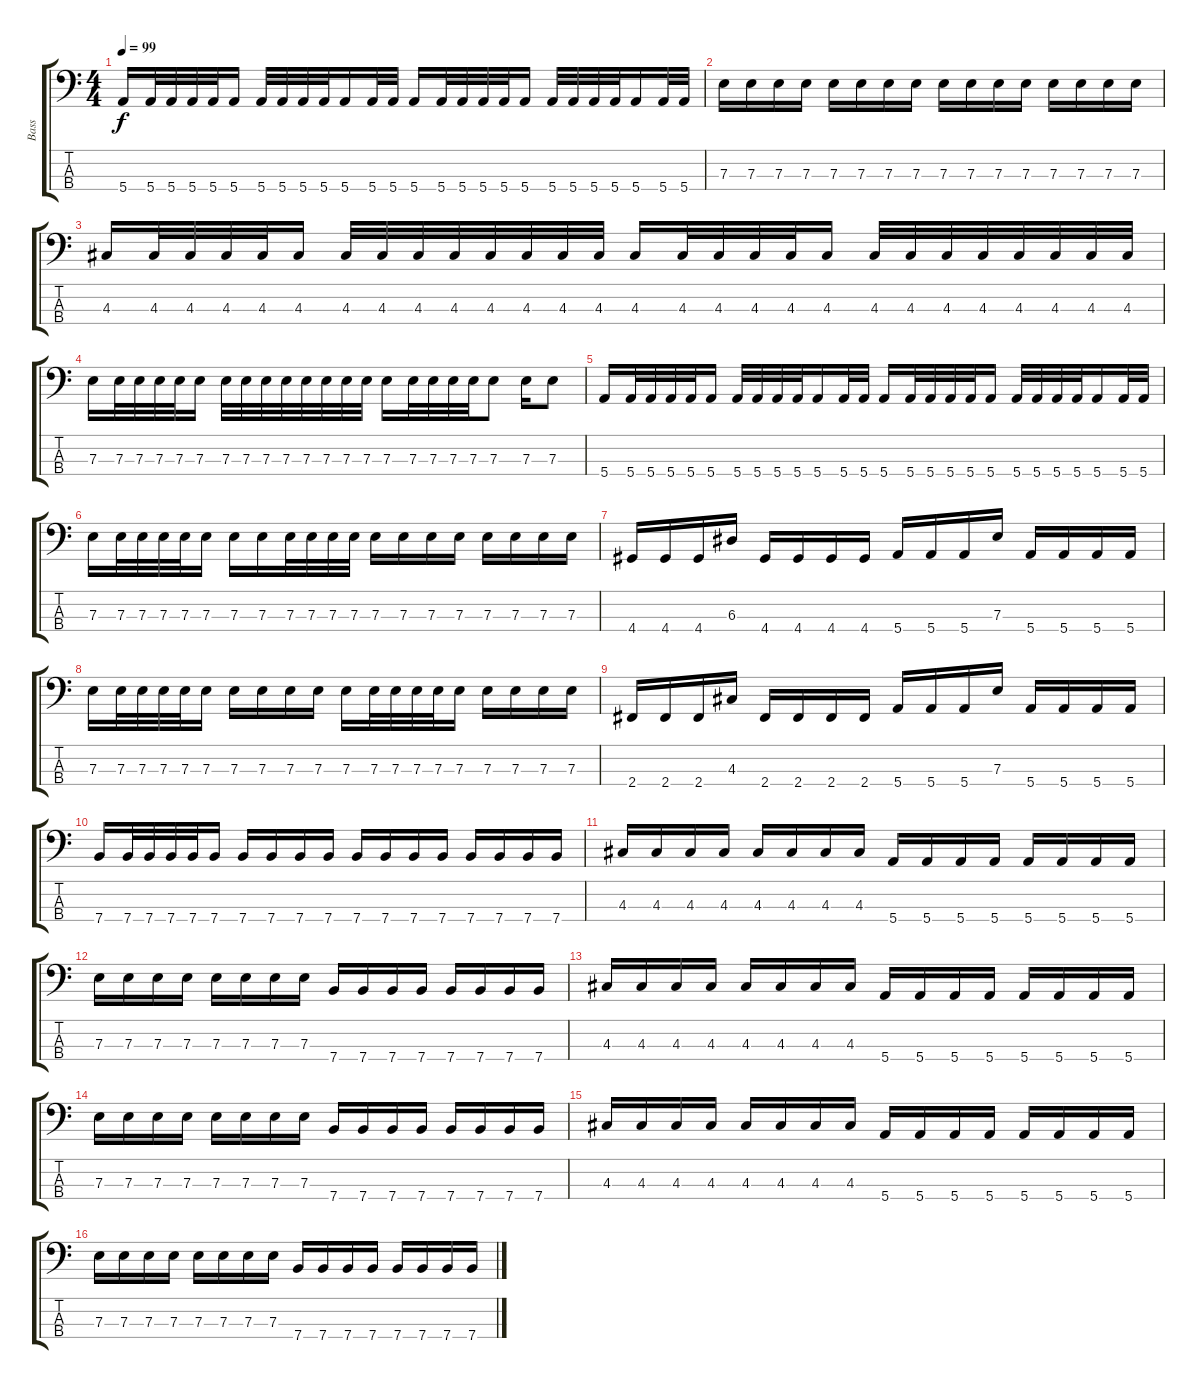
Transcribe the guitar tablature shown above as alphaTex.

\track ("Bass" "Bass") {instrument electricbasspick}
\staff {score tabs}
\tuning (G2 D2 A1 E1) {hide}
\ts (4 4)
\tempo 99
\clef f4
\ks c
5.4.16{dy f} 5.4.32 5.4.32 5.4.32 5.4.32 5.4.16 5.4.32 5.4.32 5.4.32 5.4.32 5.4.16 5.4.32 5.4.32 5.4.16 5.4.32 5.4.32 5.4.32 5.4.32 5.4.16 5.4.32 5.4.32 5.4.32 5.4.32 5.4.16 5.4.32 5.4.32 |
7.3.16 7.3.16 7.3.16 7.3.16 7.3.16 7.3.16 7.3.16 7.3.16 7.3.16 7.3.16 7.3.16 7.3.16 7.3.16 7.3.16 7.3.16 7.3.16 |
4.3.16 4.3.32 4.3.32 4.3.32 4.3.32 4.3.16 4.3.32 4.3.32 4.3.32 4.3.32 4.3.32 4.3.32 4.3.32 4.3.32 4.3.16 4.3.32 4.3.32 4.3.32 4.3.32 4.3.16 4.3.32 4.3.32 4.3.32 4.3.32 4.3.32 4.3.32 4.3.32 4.3.32 |
7.3.16 7.3.32 7.3.32 7.3.32 7.3.32 7.3.16 7.3.32 7.3.32 7.3.32 7.3.32 7.3.32 7.3.32 7.3.32 7.3.32 7.3.16 7.3.32 7.3.32 7.3.32 7.3.32 7.3.8 7.3.16 7.3.8 |
5.4.16 5.4.32 5.4.32 5.4.32 5.4.32 5.4.16 5.4.32 5.4.32 5.4.32 5.4.32 5.4.16 5.4.32 5.4.32 5.4.16 5.4.32 5.4.32 5.4.32 5.4.32 5.4.16 5.4.32 5.4.32 5.4.32 5.4.32 5.4.16 5.4.32 5.4.32 |
7.3.16 7.3.32 7.3.32 7.3.32 7.3.32 7.3.16 7.3.16 7.3.16 7.3.32 7.3.32 7.3.32 7.3.32 7.3.16 7.3.16 7.3.16 7.3.16 7.3.16 7.3.16 7.3.16 7.3.16 |
\section ("" "")
4.4.16 4.4.16 4.4.16 6.3.16 4.4.16 4.4.16 4.4.16 4.4.16 5.4.16 5.4.16 5.4.16 7.3.16 5.4.16 5.4.16 5.4.16 5.4.16 |
7.3.16 7.3.32 7.3.32 7.3.32 7.3.32 7.3.16 7.3.16 7.3.16 7.3.16 7.3.16 7.3.16 7.3.32 7.3.32 7.3.32 7.3.32 7.3.16 7.3.16 7.3.16 7.3.16 7.3.16 |
2.4.16 2.4.16 2.4.16 4.3.16 2.4.16 2.4.16 2.4.16 2.4.16 5.4.16 5.4.16 5.4.16 7.3.16 5.4.16 5.4.16 5.4.16 5.4.16 |
7.4.16 7.4.32 7.4.32 7.4.32 7.4.32 7.4.16 7.4.16 7.4.16 7.4.16 7.4.16 7.4.16 7.4.16 7.4.16 7.4.16 7.4.16 7.4.16 7.4.16 7.4.16 |
\section ("" "")
4.3.16 4.3.16 4.3.16 4.3.16 4.3.16 4.3.16 4.3.16 4.3.16 5.4.16 5.4.16 5.4.16 5.4.16 5.4.16 5.4.16 5.4.16 5.4.16 |
7.3.16 7.3.16 7.3.16 7.3.16 7.3.16 7.3.16 7.3.16 7.3.16 7.4.16 7.4.16 7.4.16 7.4.16 7.4.16 7.4.16 7.4.16 7.4.16 |
4.3.16 4.3.16 4.3.16 4.3.16 4.3.16 4.3.16 4.3.16 4.3.16 5.4.16 5.4.16 5.4.16 5.4.16 5.4.16 5.4.16 5.4.16 5.4.16 |
7.3.16 7.3.16 7.3.16 7.3.16 7.3.16 7.3.16 7.3.16 7.3.16 7.4.16 7.4.16 7.4.16 7.4.16 7.4.16 7.4.16 7.4.16 7.4.16 |
4.3.16 4.3.16 4.3.16 4.3.16 4.3.16 4.3.16 4.3.16 4.3.16 5.4.16 5.4.16 5.4.16 5.4.16 5.4.16 5.4.16 5.4.16 5.4.16 |
7.3.16 7.3.16 7.3.16 7.3.16 7.3.16 7.3.16 7.3.16 7.3.16 7.4.16 7.4.16 7.4.16 7.4.16 7.4.16 7.4.16 7.4.16 7.4.16
